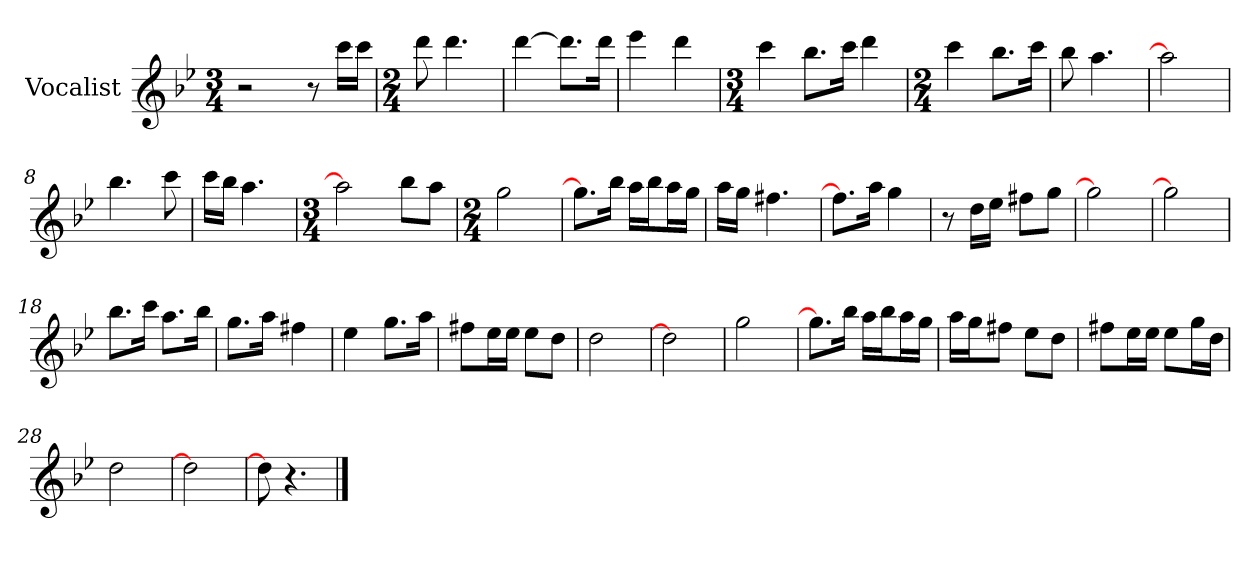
**kern
*part1
*staff1
*I"Vocalist
*k[b-e-]
*B-:
*M3/4
=
2r
8r
16cccLL
16cccJJ
=1
*M2/4
8ddd
4.ddd
=2
[4ddd
8.dddL]
16dddJk
=3
4eee-
4ddd
=4
*M3/4
4ccc
8.bb-L
16cccJk
4ddd
=5
*M2/4
4ccc
8.bb-L
16cccJk
=6
8bb-
4.aa
=7
2aa]
=8
4.bb-
8ccc
=9
16cccLL
16bb-JJ
4.aa
=10
*M3/4
2aa]
8bb-L
8aaJ
=11
*M2/4
2gg
=12
8.ggL]
16bb-Jk
16aaLL
16bb-J
16aaL
16ggJJ
=13
16aaLL
16ggJJ
4.ff#X
=14
8.ff#L]
16aaJk
4gg
=15
8r
16ddLL
16ee-JJ
8ff#XL
8ggJ
=16
2gg]
=17
2gg]
=18
8.bb-L
16cccJk
8.aaL
16bb-Jk
=19
8.ggL
16aaJk
4ff#X
=20
4ee-
8.ggL
16aaJk
=21
8ff#XL
16ee-L
16ee-JJ
8ee-L
8ddJ
=22
2dd
=23
2dd]
=24
2gg
=25
8.ggL]
16bb-Jk
16aaLL
16bb-J
16aaL
16ggJJ
=26
16aaLL
16ggJ
8ff#XJ
8ee-L
8ddJ
=27
8ff#XL
16ee-L
16ee-JJ
8ee-L
16ggL
16ddJJ
=28
2dd
=29
2dd]
=30
8dd]
4.r
==
*-
